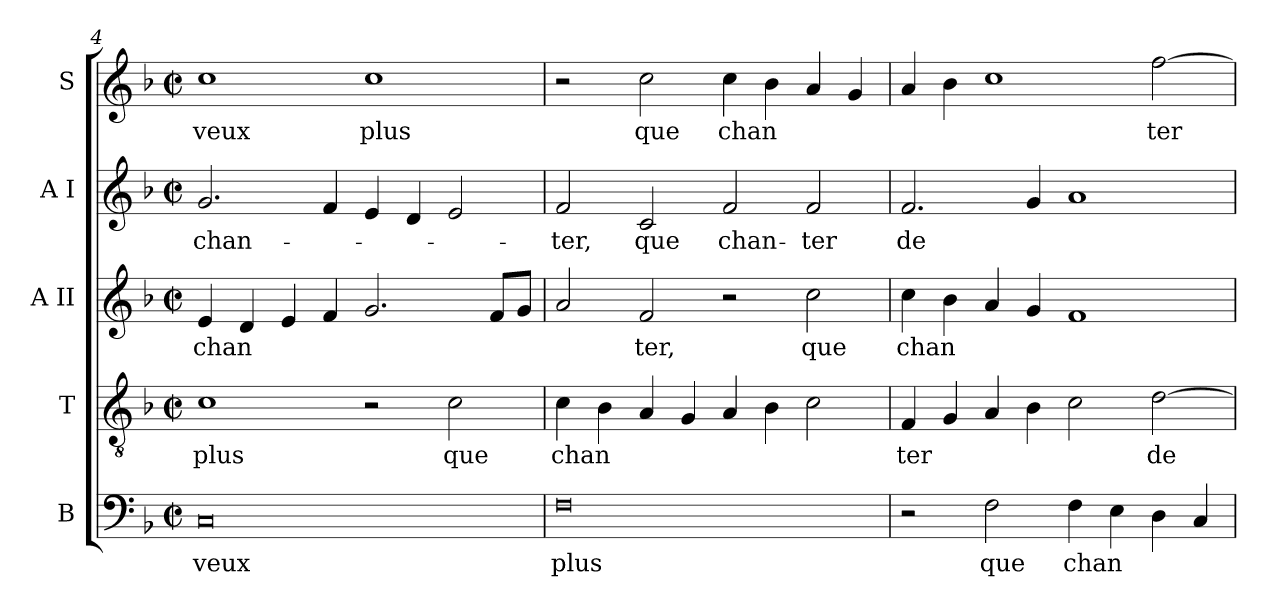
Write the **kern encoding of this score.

**kern	**text	**kern	**text	**kern	**text	**kern	**text	**kern	**text
*part5	*part5	*part4	*part4	*part3	*part3	*part2	*part2	*part1	*part1
*staff5	*staff5	*staff4	*staff4	*staff3	*staff3	*staff2	*staff2	*staff1	*staff1
*I"B	*	*I"T	*	*I"A II	*	*I"A I	*	*I"S	*
*clefF4	*	*clefGv2	*	*clefG2	*	*clefG2	*	*clefG2	*
*k[b-]	*	*k[b-]	*	*k[b-]	*	*k[b-]	*	*k[b-]	*
*F:	*	*F:	*	*F:	*	*F:	*	*F:	*
*M2/2	*	*M2/2	*	*M2/2	*	*M2/2	*	*M2/2	*
*met(c|)	*	*met(c|)	*	*met(c|)	*	*met(c|)	*	*met(c|)	*
=4	=4	=4	=4	=4	=4	=4	=4	=4	=4
!	!LO:LY:b:cj	!	!LO:LY:b:cj	!	!LO:LY:b	!	!LO:LY:b	!	!LO:LY:b:cj
0C	veux	1c	plus	4e/	chan	2.g/	chan-	1cc	veux
.	.	.	.	4d/	.	.	.	.	.
.	.	.	.	4e/	.	.	.	.	.
.	.	.	.	4f/	.	4f/	.	.	.
!	!	!	!	!	!	!	!	!	!LO:LY:b:cj
.	.	2r	.	2.g/	.	4e/	.	1cc	plus
.	.	.	.	.	.	4d/	.	.	.
!	!	!	!LO:LY:b:cj	!	!	!	!	!	!
.	.	2c\	que	.	.	2e/	.	.	.
.	.	.	.	8f/L	.	.	.	.	.
.	.	.	.	8g/J	.	.	.	.	.
=5	=5	=5	=5	=5	=5	=5	=5	=5	=5
!	!LO:LY:b:cj	!	!LO:LY:b	!	!	!	!LO:LY:b:cj	!	!
0F	plus	4c\	chan	2a/	.	2f/	-ter,	2r	.
.	.	4B-\	.	.	.	.	.	.	.
!	!	!	!	!	!LO:LY:b:cj	!	!LO:LY:b:cj	!	!LO:LY:b:cj
.	.	4A/	.	2f/	ter,	2c/	que	2cc\	que
.	.	4G/	.	.	.	.	.	.	.
!	!	!	!	!	!	!	!LO:LY:b:cj	!	!LO:LY:b
.	.	4A/	.	2r	.	2f/	chan-	4cc\	chan
.	.	4B-\	.	.	.	.	.	4b-\	.
!	!	!	!	!	!LO:LY:b:cj	!	!LO:LY:b:cj	!	!
.	.	2c\	.	2cc\	que	2f/	-ter	4a/	.
.	.	.	.	.	.	.	.	4g/	.
!!LO:LB:g=z
=6	=6	=6	=6	=6	=6	=6	=6	=6	=6
!	!	!	!LO:LY:b	!	!LO:LY:b	!	!LO:LY:b:cj	!	!
2r	.	4F/	ter	4cc\	chan	2.f/	de	4a/	.
.	.	4G/	.	4b-\	.	.	.	4b-\	.
!	!LO:LY:b:cj	!	!	!	!	!	!	!	!
2F\	que	4A/	.	4a/	.	.	.	1cc	.
.	.	4B-\	.	4g/	.	4g/	.	.	.
!	!LO:LY:b	!	!	!	!	!	!	!	!
4F\	chan	2c\	.	1f	.	1a	.	.	.
4E\	.	.	.	.	.	.	.	.	.
!	!	!	!LO:LY:b:cj	!	!	!	!	!	!LO:LY:b
4D\	.	[>2d\	de	.	.	.	.	[>2ff\	ter
4C/	.	.	.	.	.	.	.	.	.
=	=	=	=	=	=	=	=	=	=
*-	*-	*-	*-	*-	*-	*-	*-	*-	*-
